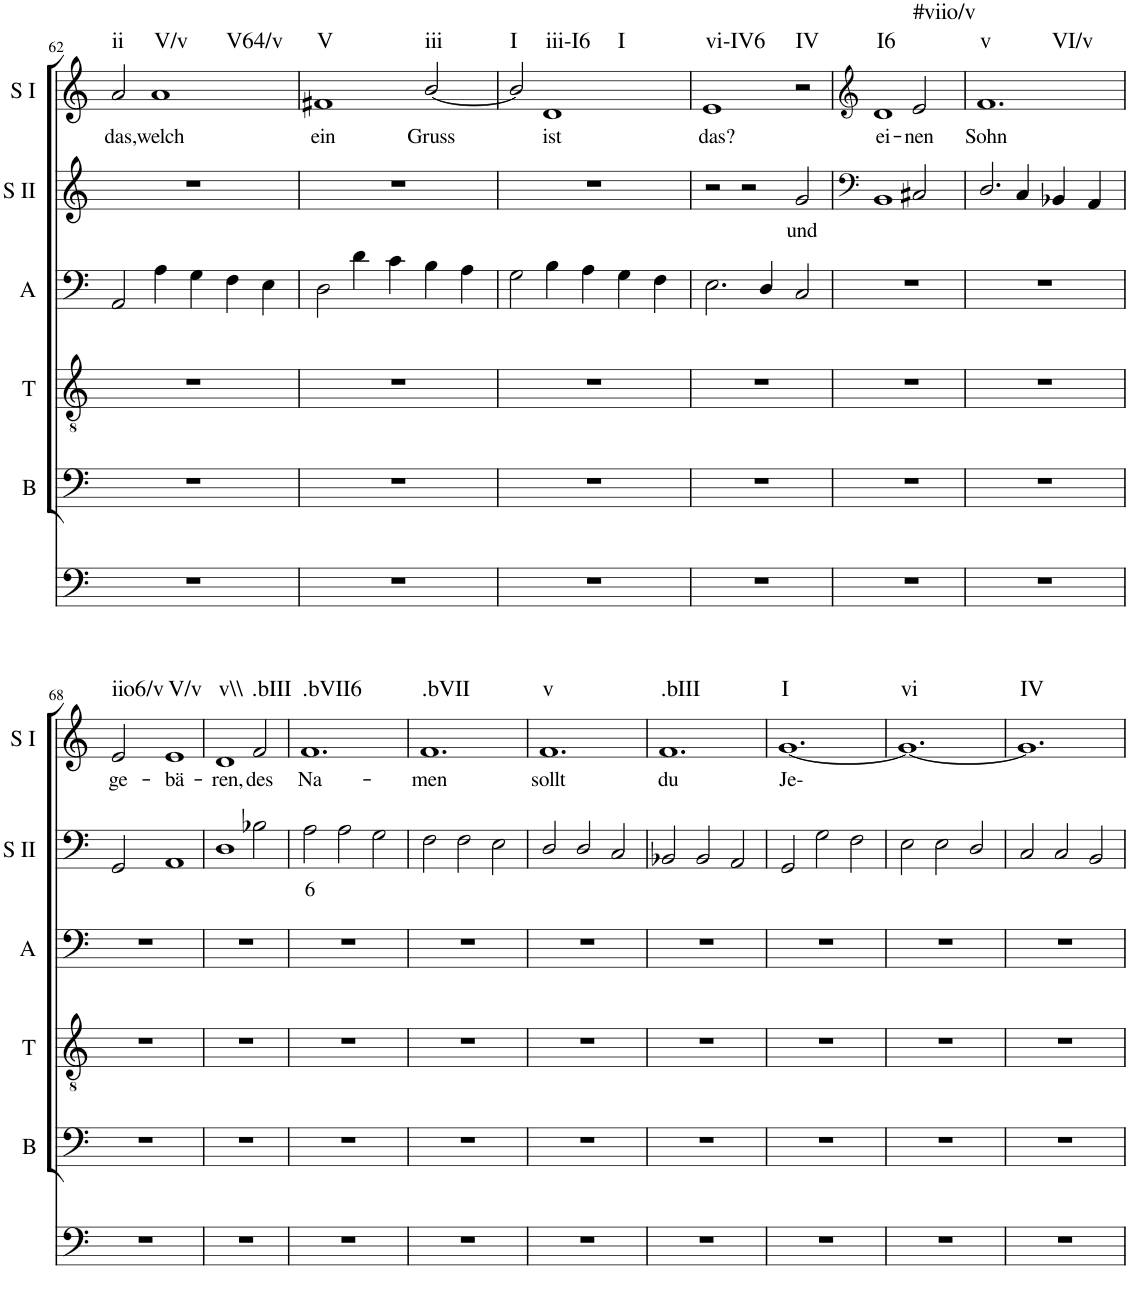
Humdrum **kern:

**kern	**kern	**kern	**kern	**kern	**text	**kern	**text	**harte
*part6	*part5	*part4	*part3	*part2	*part2	*part1	*part1	*part1
*staff6	*staff5	*staff4	*staff3	*staff2	*staff2	*staff1	*staff1	*
*I"Continuo	*I"Bass	*I"Tenor	*I"Alto	*I"Soprano II	*	*I"Soprano I	*	*
*	*I'B	*I'T	*I'A	*I'S II	*	*I'S I	*	*
!!LO:PB:g=z
*clefF4	*clefF4	*clefGv2	*clefF4	*clefG2	*	*clefG2	*	*
*k[]	*k[]	*k[]	*k[]	*k[]	*	*k[]	*	*
*M3/2	*M3/2	*M3/2	*M3/2	*M3/2	*	*M3/2	*	*
=62	=62	=62	=62	=62	=62	=62	=62	=62
!	!	!	!	!	!	!	!LO:LY:b	!LO:H:kt=ii
1.r	1.r	1.r	2AA/	1.r	.	2a/	das,	N
!	!	!	!	!	!	!	!LO:LY:b	!LO:H:n=1:kt=V/v
!	!	!	!	!	!	!	!	!LO:H:n=2:kt=V64/v
.	.	.	4A\	.	.	1a	welch	N N
.	.	.	4G\	.	.	.	.	.
.	.	.	4F\	.	.	.	.	.
.	.	.	4E\	.	.	.	.	.
=63	=63	=63	=63	=63	=63	=63	=63	=63
!	!	!	!	!	!	!	!LO:LY:b	!LO:H:kt=V
1.r	1.r	1.r	2D\	1.r	.	1f#X	ein	N
.	.	.	4d\	.	.	.	.	.
.	.	.	4c\	.	.	.	.	.
!	!	!	!	!	!	!	!LO:LY:b	!LO:H:kt=iii
.	.	.	4B\	.	.	[2b/	Gruss	N
.	.	.	4A\	.	.	.	.	.
=64	=64	=64	=64	=64	=64	=64	=64	=64
!	!	!	!	!	!	!	!	!LO:H:kt=I
1.r	1.r	1.r	2G\	1.r	.	2b/]	.	N
!	!	!	!	!	!	!	!LO:LY:b	!LO:H:n=1:kt=iii-I6
!	!	!	!	!	!	!	!	!LO:H:n=2:kt=I
.	.	.	4B\	.	.	1d	ist	N N
.	.	.	4A\	.	.	.	.	.
.	.	.	4G\	.	.	.	.	.
.	.	.	4F\	.	.	.	.	.
=65	=65	=65	=65	=65	=65	=65	=65	=65
!	!	!	!	!	!	!	!LO:LY:b	!LO:H:kt=vi-IV6
1.r	1.r	1.r	2.E\	2r	.	1e	das?	N
.	.	.	.	2r	.	.	.	.
.	.	.	4D/	.	.	.	.	.
!	!	!	!	!	!LO:LY:b	!	!	!LO:H:kt=IV
.	.	.	2C/	2g/	und	2r	.	N
=66	=66	=66	=66	=66	=66	=66	=66	=66
*	*	*	*	*clefF4	*	*clefG2	*	*
!	!	!	!	!	!	!	!LO:LY:b	!LO:H:kt=I6
1.r	1.r	1.r	1.r	1BB	.	1d	ei-	N
!	!	!	!	!	!	!	!LO:LY:b	!LO:H:kt=#viio/v
.	.	.	.	2C#X/	.	2e/	nen	N
=67	=67	=67	=67	=67	=67	=67	=67	=67
!	!	!	!	!	!	!	!LO:LY:b	!LO:H:n=1:kt=v
!	!	!	!	!	!	!	!	!LO:H:n=2:kt=VI/v
1.r	1.r	1.r	1.r	2.D/	.	1.f	Sohn	N N
.	.	.	.	4C/	.	.	.	.
.	.	.	.	4BB-X/	.	.	.	.
.	.	.	.	4AA/	.	.	.	.
!!LO:LB:g=z
=68	=68	=68	=68	=68	=68	=68	=68	=68
!	!	!	!	!	!	!	!LO:LY:b	!LO:H:kt=iio6/v
1.r	1.r	1.r	1.r	2GG/	.	2e/	ge-	N
!	!	!	!	!	!	!	!LO:LY:b	!LO:H:kt=V/v
.	.	.	.	1AA	.	1e	bä-	N
=69	=69	=69	=69	=69	=69	=69	=69	=69
!	!	!	!	!	!	!	!LO:LY:b	!LO:H:kt=v\\
1.r	1.r	1.r	1.r	1D	.	1d	ren,	N
!	!	!	!	!	!	!	!LO:LY:b	!LO:H:kt=.bIII
.	.	.	.	2B-X\	.	2f/	des	N
=70	=70	=70	=70	=70	=70	=70	=70	=70
!	!	!	!	!	!LO:LY:b	!	!LO:LY:b	!LO:H:kt=.bVII6
1.r	1.r	1.r	1.r	2A\	6	1.f	Na-	N
.	.	.	.	2A\	.	.	.	.
.	.	.	.	2G\	.	.	.	.
=71	=71	=71	=71	=71	=71	=71	=71	=71
!	!	!	!	!	!	!	!LO:LY:b	!LO:H:kt=.bVII
1.r	1.r	1.r	1.r	2F\	.	1.f	men	N
.	.	.	.	2F\	.	.	.	.
.	.	.	.	2E\	.	.	.	.
=72	=72	=72	=72	=72	=72	=72	=72	=72
!	!	!	!	!	!	!	!LO:LY:b	!LO:H:kt=v
1.r	1.r	1.r	1.r	2D/	.	1.f	sollt	N
.	.	.	.	2D/	.	.	.	.
.	.	.	.	2C/	.	.	.	.
=73	=73	=73	=73	=73	=73	=73	=73	=73
!	!	!	!	!	!	!	!LO:LY:b	!LO:H:kt=.bIII
1.r	1.r	1.r	1.r	2BB-X/	.	1.f	du	N
.	.	.	.	2BB-/	.	.	.	.
.	.	.	.	2AA/	.	.	.	.
=74	=74	=74	=74	=74	=74	=74	=74	=74
!	!	!	!	!	!	!	!LO:LY:b	!LO:H:kt=I
1.r	1.r	1.r	1.r	2GG/	.	[1.g	Je-	N
.	.	.	.	2G\	.	.	.	.
.	.	.	.	2F\	.	.	.	.
=75	=75	=75	=75	=75	=75	=75	=75	=75
!	!	!	!	!	!	!	!	!LO:H:kt=vi
1.r	1.r	1.r	1.r	2E\	.	1.g_	.	N
.	.	.	.	2E\	.	.	.	.
.	.	.	.	2D/	.	.	.	.
=76	=76	=76	=76	=76	=76	=76	=76	=76
!	!	!	!	!	!	!	!	!LO:H:kt=IV
1.r	1.r	1.r	1.r	2C/	.	1.g]	.	N
.	.	.	.	2C/	.	.	.	.
.	.	.	.	2BB/	.	.	.	.
=	=	=	=	=	=	=	=	=
*-	*-	*-	*-	*-	*-	*-	*-	*-
